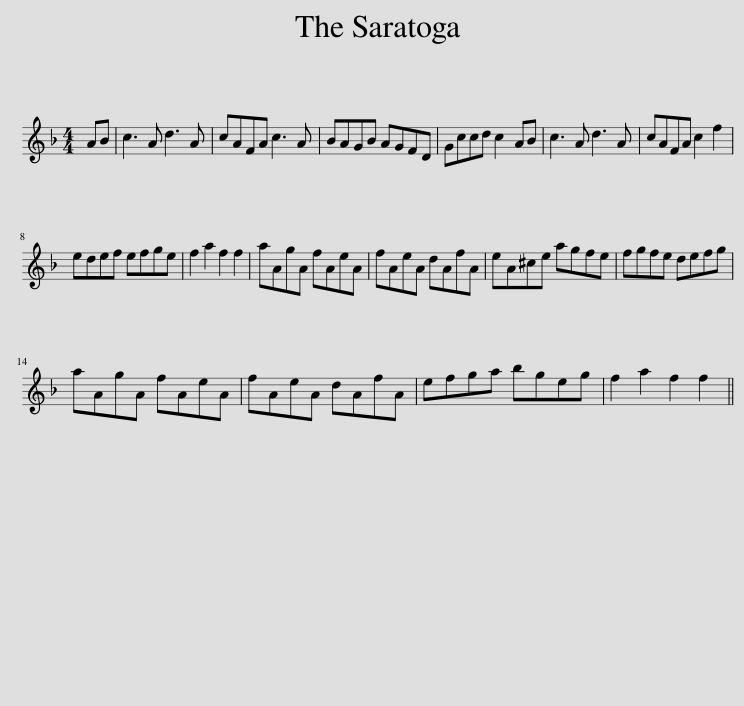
X:1
L:1/8
M:4/4
I:linebreak $
K:F
V:1 treble
V:1
 AB | c3 A d3 A | cAFA c3 A | BAGB AGFD | Gccd c2 AB | %5
 c3 A d3 A | cAFA c2 f2 |$ edef efge | f2 a2 f2 f2 | aAgA fAeA | %10
 fAeA dAfA | eA^ce agfe | fgfe defg |$ aAgA fAeA | fAeA dAfA | %15
 efga bgeg | f2 a2 f2 f2 || %17
